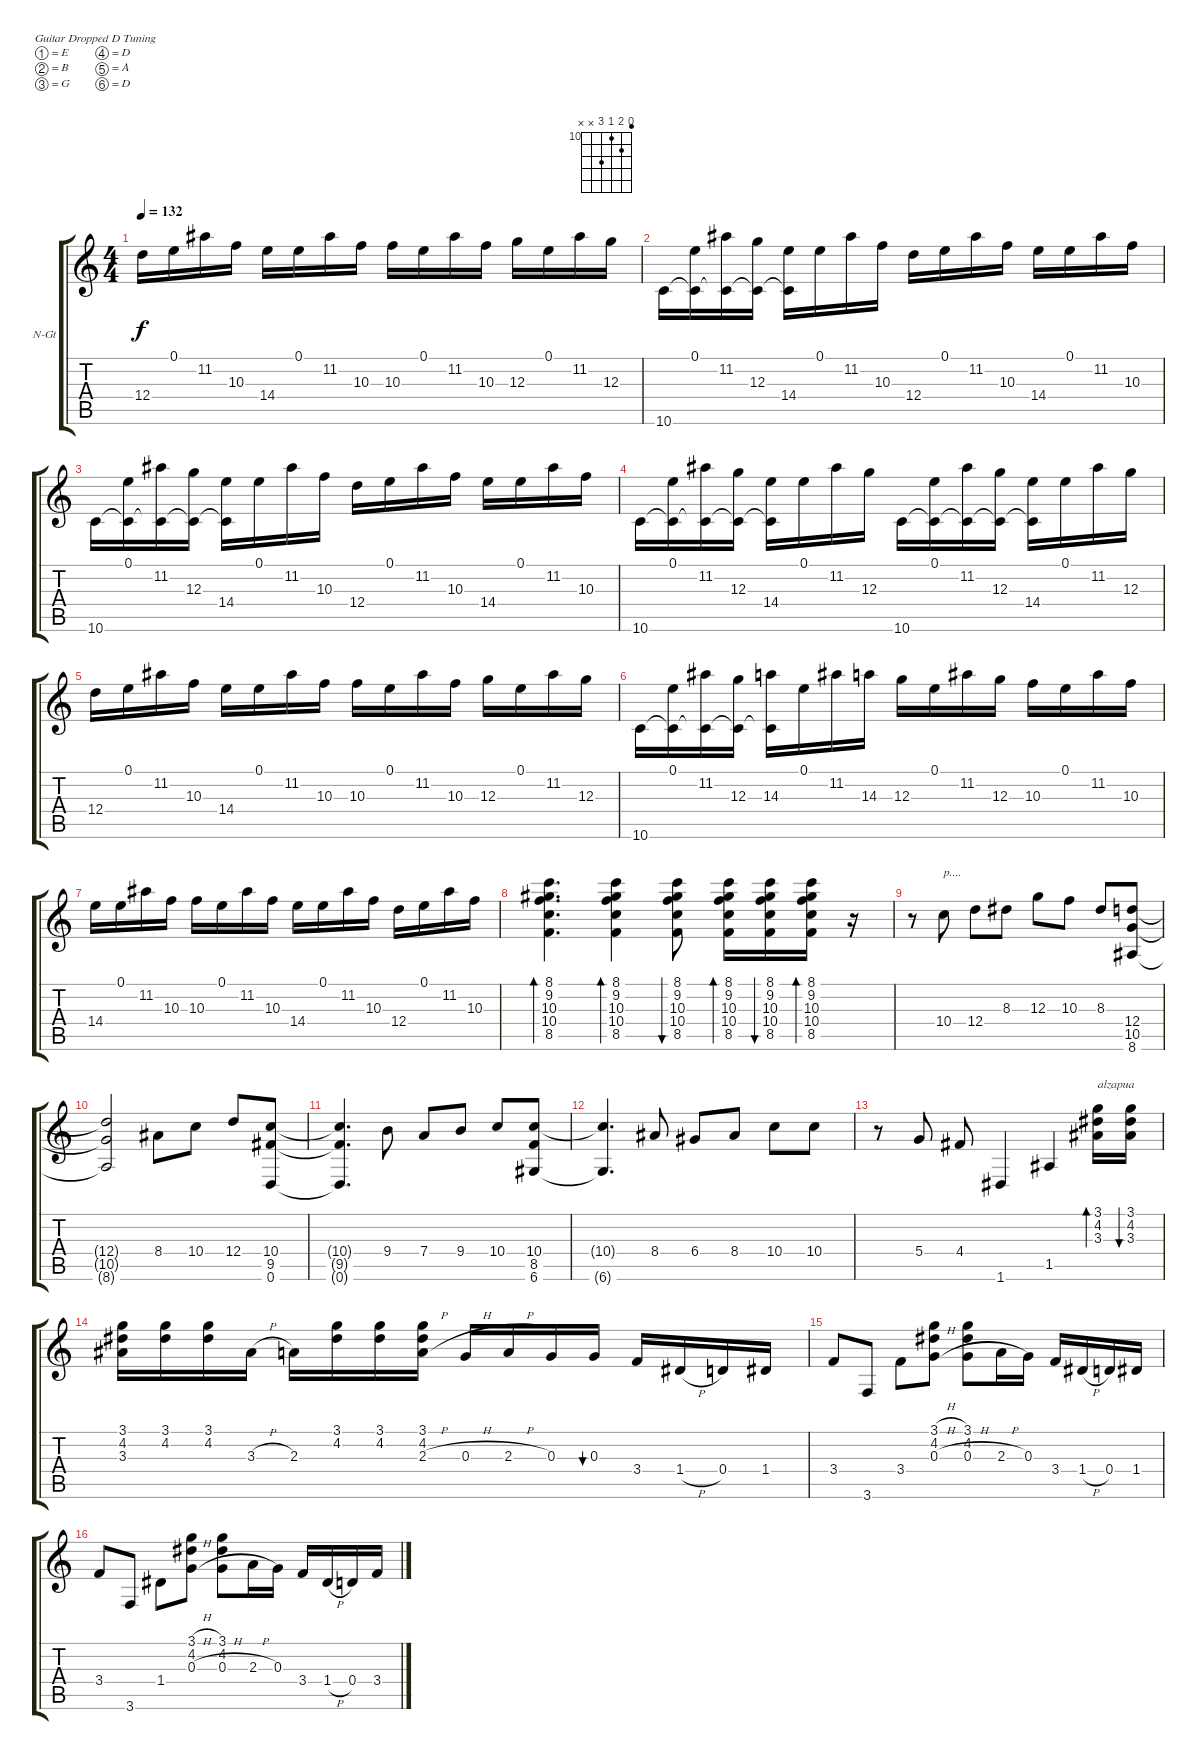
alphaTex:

\bracketExtendMode groupsimilarinstruments
\firstSystemTrackNameOrientation horizontal
\otherSystemsTrackNameOrientation horizontal
\track ("" "N-Gt") {instrument acousticguitarnylon}
\staff {score tabs}
\tuning (E4 B3 G3 D3 A2 D2)
\chord ("" 9 11 10 12 x x) {firstfret 10}
\ts (4 4)
\tempo 132
\clef g2
\ks c
12.4.16{ch "" dy f} 0.1.16 11.2.16 10.3.16 14.4.16 0.1.16 11.2.16 10.3.16 10.3.16 0.1.16 11.2.16 10.3.16 12.3.16 0.1.16 11.2.16 12.3.16 |
10.6.16 (0.1 10.6{t}).16 (11.2 10.6{t}).16 (12.3 10.6{t}).16 (14.4 10.6{t}).16 0.1.16 11.2.16 10.3.16 12.4.16 0.1.16 11.2.16 10.3.16 14.4.16 0.1.16 11.2.16 10.3.16 |
10.6.16 (0.1 10.6{t}).16 (11.2 10.6{t}).16 (12.3 10.6{t}).16 (14.4 10.6{t}).16 0.1.16 11.2.16 10.3.16 12.4.16 0.1.16 11.2.16 10.3.16 14.4.16 0.1.16 11.2.16 10.3.16 |
10.6.16 (0.1 10.6{t}).16 (11.2 10.6{t}).16 (12.3 10.6{t}).16 (14.4 10.6{t}).16 0.1.16 11.2.16 12.3.16 10.6.16 (0.1 10.6{t}).16 (11.2 10.6{t}).16 (12.3 10.6{t}).16 (14.4 10.6{t}).16 0.1.16 11.2.16 12.3.16 |
12.4.16 0.1.16 11.2.16 10.3.16 14.4.16 0.1.16 11.2.16 10.3.16 10.3.16 0.1.16 11.2.16 10.3.16 12.3.16 0.1.16 11.2.16 12.3.16 |
10.6.16 (0.1 10.6{t}).16 (11.2 10.6{t}).16 (12.3 10.6{t}).16 (14.3 10.6{t}).16 0.1.16 11.2.16 14.3.16 12.3.16 0.1.16 11.2.16 12.3.16 10.3.16 0.1.16 11.2.16 10.3.16 |
14.4.16 0.1.16 11.2.16 10.3.16 10.3.16 0.1.16 11.2.16 10.3.16 14.4.16 0.1.16 11.2.16 10.3.16 12.4.16 0.1.16 11.2.16 10.3.16 |
(8.1 9.2 10.3 10.4 8.5).4{d bd 60} (8.1 9.2 10.3 10.4 8.5).4{bd 60} (8.1 9.2 10.3 10.4 8.5).8{bu 60} (8.1 9.2 10.3 10.4 8.5).16{bd 60} (8.1 9.2 10.3 10.4 8.5).16{bu 60} (8.1 9.2 10.3 10.4 8.5).16{bd 60} r.16 |
r.8 10.4.8{txt "p...."} 12.4.8 8.3.8 12.3.8 10.3.8 8.3.8 (12.4 10.5 8.6).8 |
(12.4{t} 10.5{t} 8.6{t}).2 8.4.8 10.4.8 12.4.8 (10.4 9.5 0.6).8 |
(10.4{t} 9.5{t} 0.6{t}).4{d} 9.4.8 7.4.8 9.4.8 10.4.8 (10.4 8.5 6.6).8 |
(10.4{t} 6.6{t}).4{d} 8.4.8 6.4.8 8.4.8 10.4.8 10.4.8 |
r.8 5.4.8 4.4.8 1.6.4 1.5.4 (3.1 4.2 3.3).16{bd 60 txt "alzapua"} (3.1 4.2 3.3).16{bu 60} |
(3.1 4.2 3.3).16 (3.1 4.2).16 (3.1 4.2).16 3.3{h}.16 2.3.16 (3.1 4.2).16 (3.1 4.2).16 (3.1 4.2 2.3{h}).16 0.3{h}.16 2.3{h}.16 0.3.16 0.3.16{bu 60} 3.4.16 1.4{h}.16 0.4.16 1.4.16 |
3.4.8 3.6.8 3.4.8 (3.1{h} 4.2{h} 0.3{h}).8 (3.1 4.2 0.3{h}).8 2.3{h}.16 0.3.16 3.4.16 1.4{h}.16 0.4.16 1.4.16 |
3.4.8 3.6.8 1.4.8 (3.1{h} 4.2{h} 0.3{h}).8 (3.1 4.2 0.3{h}).8 2.3{h}.16 0.3.16 3.4.16 1.4{h}.16 0.4.16 3.4.16
